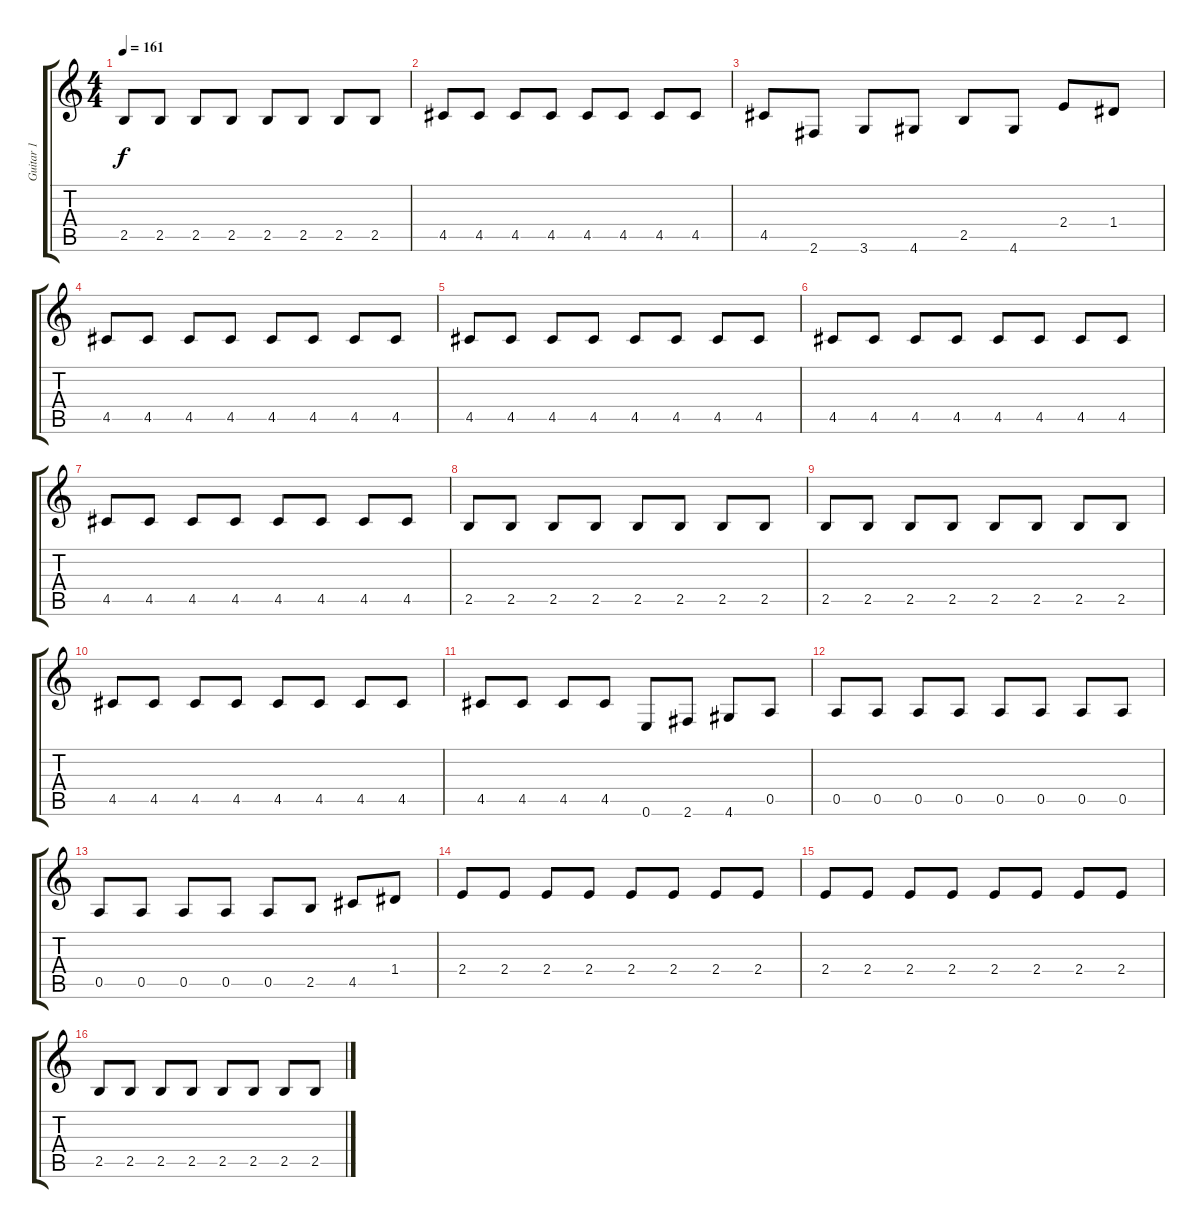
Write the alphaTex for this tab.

\track ("Guitar 1" "Guitar 1") {instrument distortionguitar}
\staff {score tabs}
\tuning (E4 B3 G3 D3 A2 E2) {hide}
\ts (4 4)
\tempo 161
\clef g2
\ks c
2.5.8{dy f} 2.5.8 2.5.8 2.5.8 2.5.8 2.5.8 2.5.8 2.5.8 |
4.5.8 4.5.8 4.5.8 4.5.8 4.5.8 4.5.8 4.5.8 4.5.8 |
4.5.8 2.6.8 3.6.8 4.6.8 2.5.8 4.6.8 2.4.8 1.4.8 |
4.5.8 4.5.8 4.5.8 4.5.8 4.5.8 4.5.8 4.5.8 4.5.8 |
4.5.8 4.5.8 4.5.8 4.5.8 4.5.8 4.5.8 4.5.8 4.5.8 |
4.5.8 4.5.8 4.5.8 4.5.8 4.5.8 4.5.8 4.5.8 4.5.8 |
4.5.8 4.5.8 4.5.8 4.5.8 4.5.8 4.5.8 4.5.8 4.5.8 |
2.5.8 2.5.8 2.5.8 2.5.8 2.5.8 2.5.8 2.5.8 2.5.8 |
2.5.8 2.5.8 2.5.8 2.5.8 2.5.8 2.5.8 2.5.8 2.5.8 |
4.5.8 4.5.8 4.5.8 4.5.8 4.5.8 4.5.8 4.5.8 4.5.8 |
4.5.8 4.5.8 4.5.8 4.5.8 0.6.8 2.6.8 4.6.8 0.5.8 |
0.5.8 0.5.8 0.5.8 0.5.8 0.5.8 0.5.8 0.5.8 0.5.8 |
0.5.8 0.5.8 0.5.8 0.5.8 0.5.8 2.5.8 4.5.8 1.4.8 |
2.4.8 2.4.8 2.4.8 2.4.8 2.4.8 2.4.8 2.4.8 2.4.8 |
2.4.8 2.4.8 2.4.8 2.4.8 2.4.8 2.4.8 2.4.8 2.4.8 |
2.5.8 2.5.8 2.5.8 2.5.8 2.5.8 2.5.8 2.5.8 2.5.8
